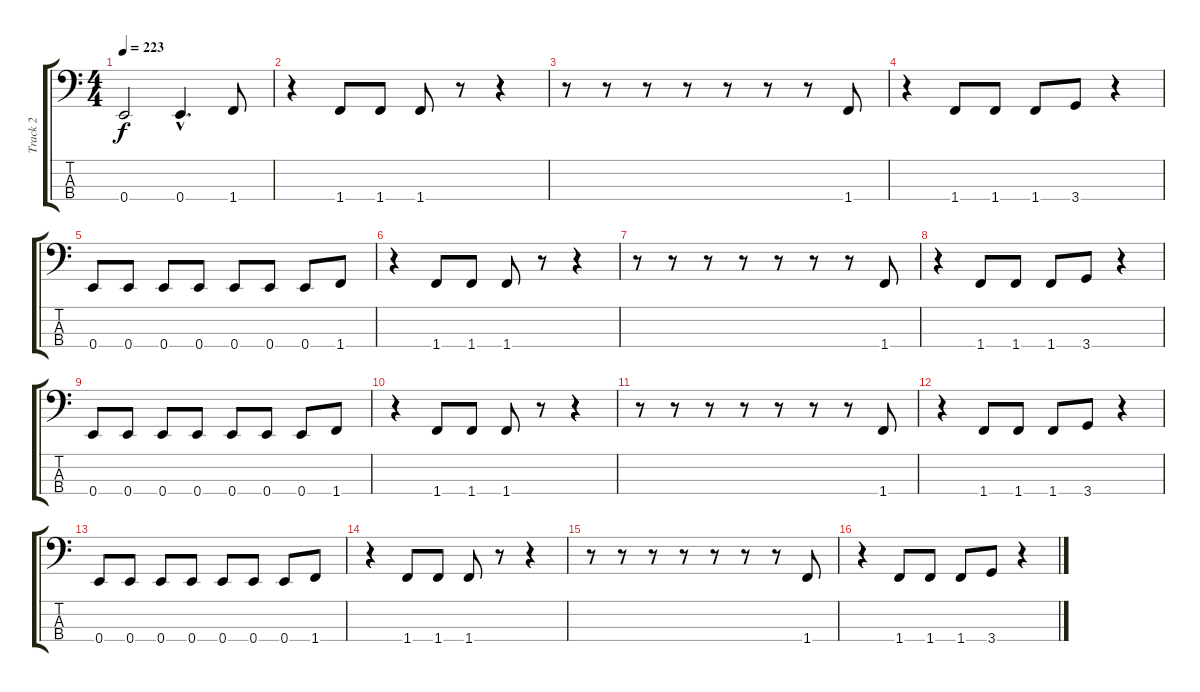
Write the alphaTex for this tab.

\track ("Track 2" "Track 2") {instrument slapbass1}
\staff {score tabs}
\tuning (G2 D2 A1 E1) {hide}
\ts (4 4)
\tempo 223
\clef f4
\ks c
0.4.2{dy f} 0.4{hac}.4{d} 1.4.8 |
r.4 1.4.8 1.4.8 1.4.8 r.8 r.4 |
r.8 r.8 r.8 r.8 r.8 r.8 r.8 1.4.8 |
r.4 1.4.8 1.4.8 1.4.8 3.4.8 r.4 |
0.4.8 0.4.8 0.4.8 0.4.8 0.4.8 0.4.8 0.4.8 1.4.8 |
r.4 1.4.8 1.4.8 1.4.8 r.8 r.4 |
r.8 r.8 r.8 r.8 r.8 r.8 r.8 1.4.8 |
r.4 1.4.8 1.4.8 1.4.8 3.4.8 r.4 |
0.4.8 0.4.8 0.4.8 0.4.8 0.4.8 0.4.8 0.4.8 1.4.8 |
r.4 1.4.8 1.4.8 1.4.8 r.8 r.4 |
r.8 r.8 r.8 r.8 r.8 r.8 r.8 1.4.8 |
r.4 1.4.8 1.4.8 1.4.8 3.4.8 r.4 |
0.4.8 0.4.8 0.4.8 0.4.8 0.4.8 0.4.8 0.4.8 1.4.8 |
r.4 1.4.8 1.4.8 1.4.8 r.8 r.4 |
r.8 r.8 r.8 r.8 r.8 r.8 r.8 1.4.8 |
r.4 1.4.8 1.4.8 1.4.8 3.4.8 r.4
